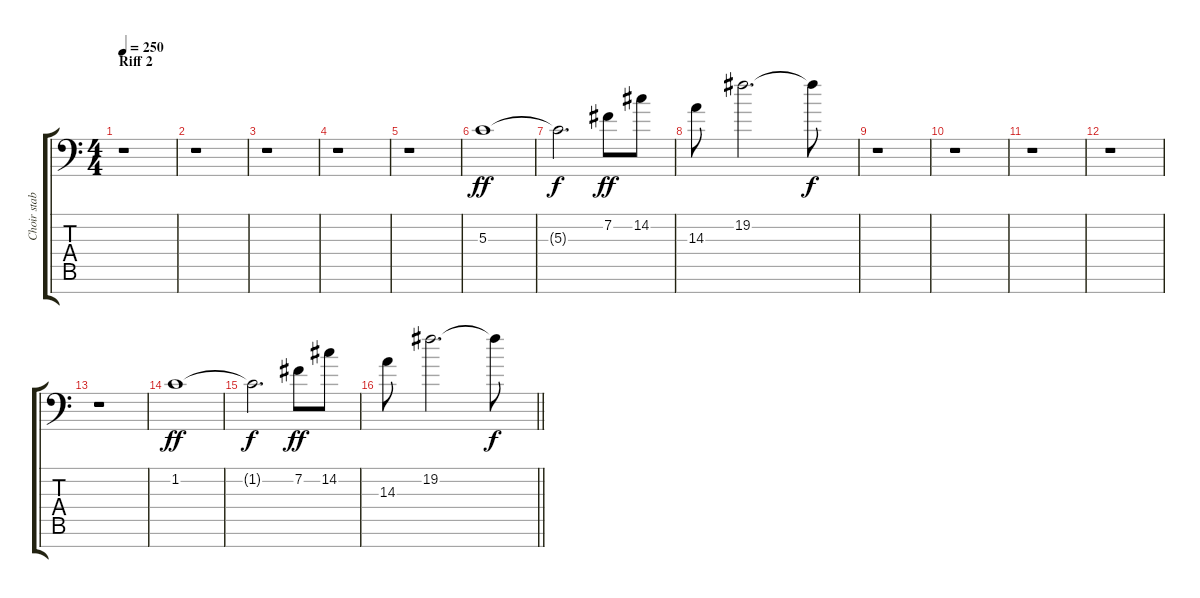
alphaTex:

\track ("Choir stab" "Choir stab") {instrument pad7halo}
\staff {score tabs}
\tuning (C8 B3 G3 D3 A2 E2 C-1) {hide}
\ts (4 4)
\section ("" "Riff 2")
\tempo 250
\clef f4
\ks c
r.1{dy ff} |
r.1 |
r.1 |
r.1 |
r.1 |
5.3.1 |
5.3{t}.2{d dy f} 7.2.8{dy ff} 14.2.8 |
14.3.8 19.2.2{d} 19.2{t}.8{dy f} |
r.1 |
r.1 |
r.1 |
r.1 |
r.1 |
1.2.1{dy ff} |
1.2{t}.2{d dy f} 7.2.8{dy ff} 14.2.8 |
\barLineRight lightlight
14.3.8 19.2.2{d} 19.2{t}.8{dy f}
